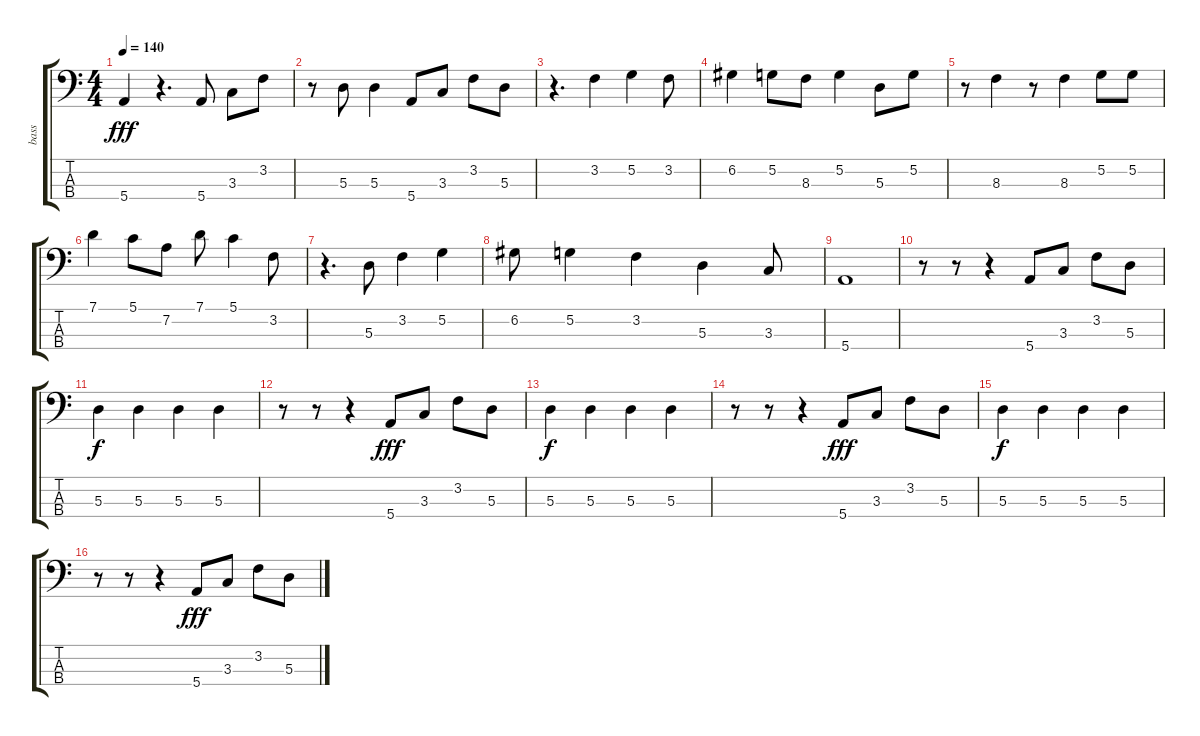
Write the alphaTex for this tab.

\track ("bass" "bass") {instrument electricbasspick}
\staff {score tabs}
\tuning (G2 D2 A1 E1) {hide}
\ts (4 4)
\tempo 140
\clef f4
\ks c
5.4.4{dy fff} r.4{d} 5.4.8 3.3.8 3.2.8 |
r.8 5.3.8 5.3.4 5.4.8 3.3.8 3.2.8 5.3.8 |
r.4{d} 3.2.4 5.2.4 3.2.8 |
6.2.4 5.2.8 8.3.8 5.2.4 5.3.8 5.2.8 |
r.8 8.3.4 r.8 8.3.4 5.2.8 5.2.8 |
7.1.4 5.1.8 7.2.8 7.1.8 5.1.4 3.2.8 |
r.4{d} 5.3.8 3.2.4 5.2.4 |
6.2.8 5.2.4 3.2.4 5.3.4 3.3.8 |
5.4.1 |
r.8 r.8 r.4 5.4.8 3.3.8 3.2.8 5.3.8 |
5.3.4{dy f} 5.3.4 5.3.4 5.3.4 |
r.8 r.8 r.4 5.4.8{dy fff} 3.3.8 3.2.8 5.3.8 |
5.3.4{dy f} 5.3.4 5.3.4 5.3.4 |
r.8 r.8 r.4 5.4.8{dy fff} 3.3.8 3.2.8 5.3.8 |
5.3.4{dy f} 5.3.4 5.3.4 5.3.4 |
r.8 r.8 r.4 5.4.8{dy fff} 3.3.8 3.2.8 5.3.8
